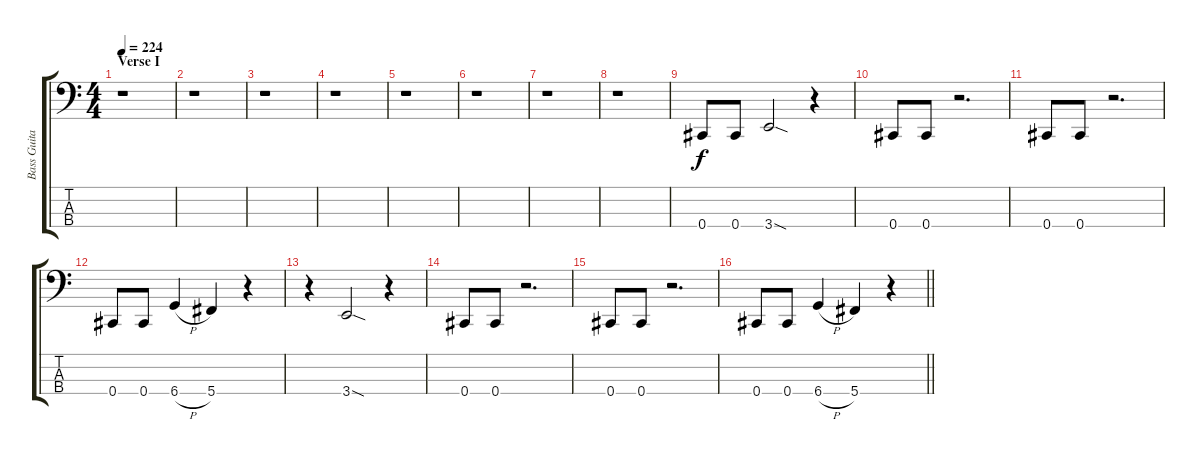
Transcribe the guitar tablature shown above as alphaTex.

\track ("Bass Guitar" "Bass Guita") {instrument electricbassfinger}
\staff {score tabs}
\tuning (Gb2 Db2 Ab1 Db1) {hide}
\ts (4 4)
\section ("" "Verse I")
\tempo 224
\clef f4
\ks c
r.1{dy f} |
r.1 |
r.1 |
r.1 |
r.1 |
r.1 |
r.1 |
r.1 |
0.4.8 0.4.8 3.4{sod}.2 r.4 |
0.4.8 0.4.8 r.2{d} |
0.4.8 0.4.8 r.2{d} |
0.4.8 0.4.8 6.4{h}.4 5.4.4 r.4 |
r.4 3.4{sod}.2 r.4 |
0.4.8 0.4.8 r.2{d} |
0.4.8 0.4.8 r.2{d} |
\barLineRight lightlight
0.4.8 0.4.8 6.4{h}.4 5.4.4 r.4
